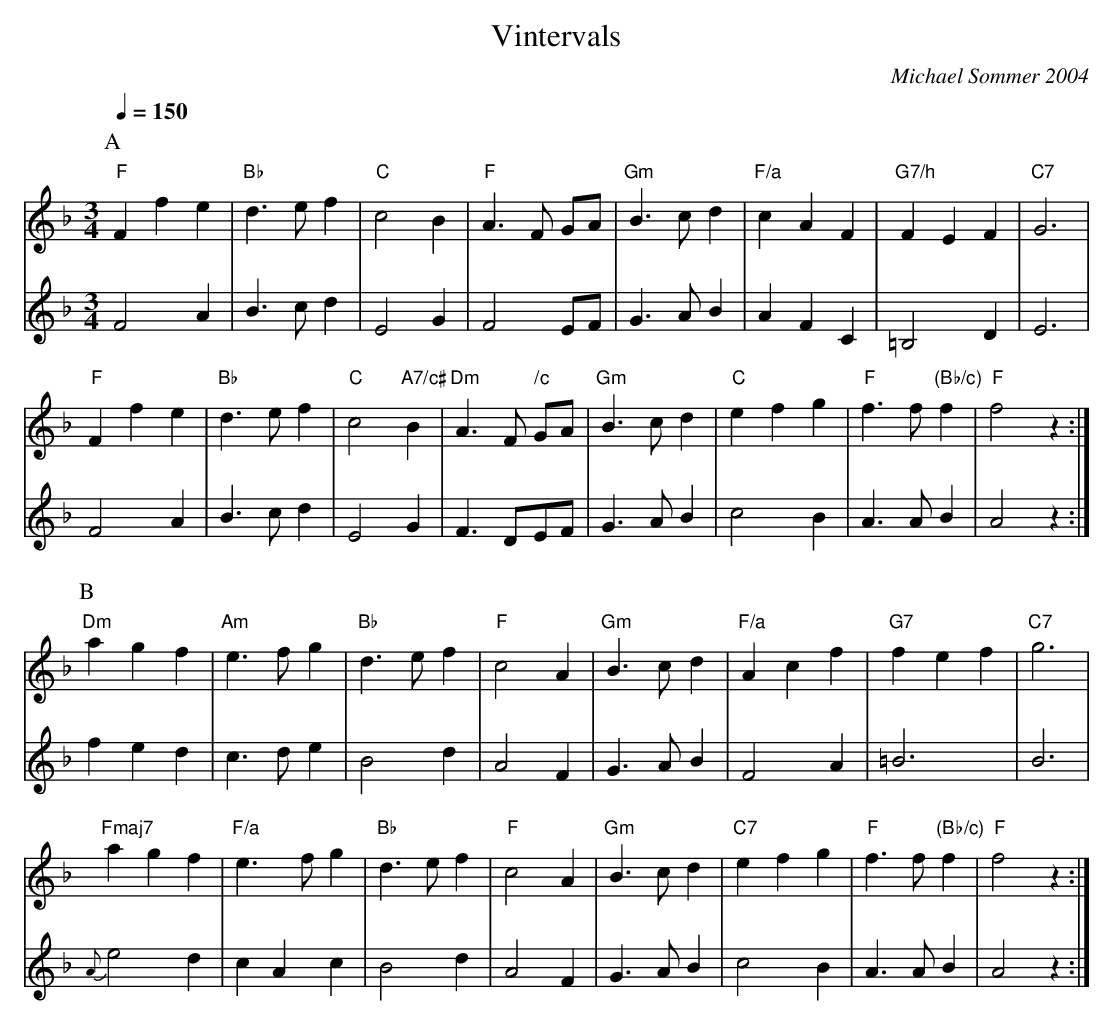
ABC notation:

X:1
T: Vintervals
C: Michael Sommer 2004
M: 3/4
Q: 1/4=150
L: 1/4
K: F
P:A
[V:1]"F"Ffe | "Bb"d>ef | "C"c2B | "F"A3/F/ G/A/ | "Gm"B>cd | "F/a"cAF | "G7/h"FEF |"C7"G3 |
[V:2]F2A | B>cd | E2G | F2E/F/ | G>AB | AFC | =B,2D | E3 |
[V:1]"F"Ffe | "Bb"d>ef | "C"c2"A7/c#"B | "Dm"A3/F/ "/c"G/A/ | "Gm"B>cd | "C"efg | "F"f>f"(Bb/c)"f | "F"f2z :|
[V:2]F2A | B>cd | E2G | F>DE/F/ | G>AB | c2B | A>AB | A2z :|
P:B
[V:1]"Dm"agf | "Am"e>fg | "Bb"d>ef | "F"c2A | "Gm"B>cd | "F/a"Acf | "G7"fef | "C7"g3 |
[V:2]fed | c>de | B2d | A2 F | G>AB | F2A | =B3 | B3 |
[V:1]"Fmaj7"agf | "F/a"e>fg | "Bb"d>ef | "F"c2A | "Gm"B>cd | "C7"efg | "F"f>f "(Bb/c)"f | "F"f2z :|
[V:2]{A}e2d | cAc | B2d | A2F | G>AB | c2B | A>AB | A2z :|
